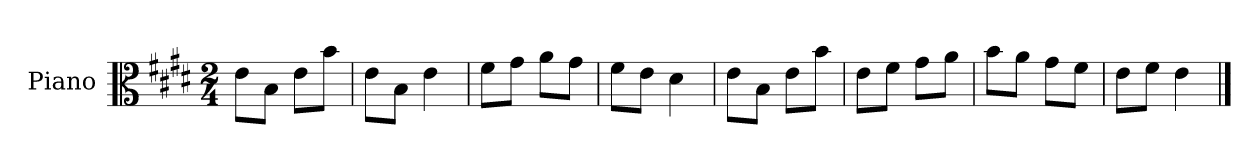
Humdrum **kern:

**kern
*part1
*staff1
*I"Piano
*I'Pno
*clefC3
*k[f#c#g#d#]
*M2/4
=1
8e\L
8B\J
8e\L
8b\J
=2
8e\L
8B\J
4e\
=3
8f#\L
8g#\J
8a\L
8g#\J
=4
8f#\L
8e\J
4d#\
=5
8e\L
8B\J
8e\L
8b\J
=6
8e\L
8f#\J
8g#\L
8a\J
=7
8b\L
8a\J
8g#\L
8f#\J
=8
8e\L
8f#\J
4e\
==
*-
